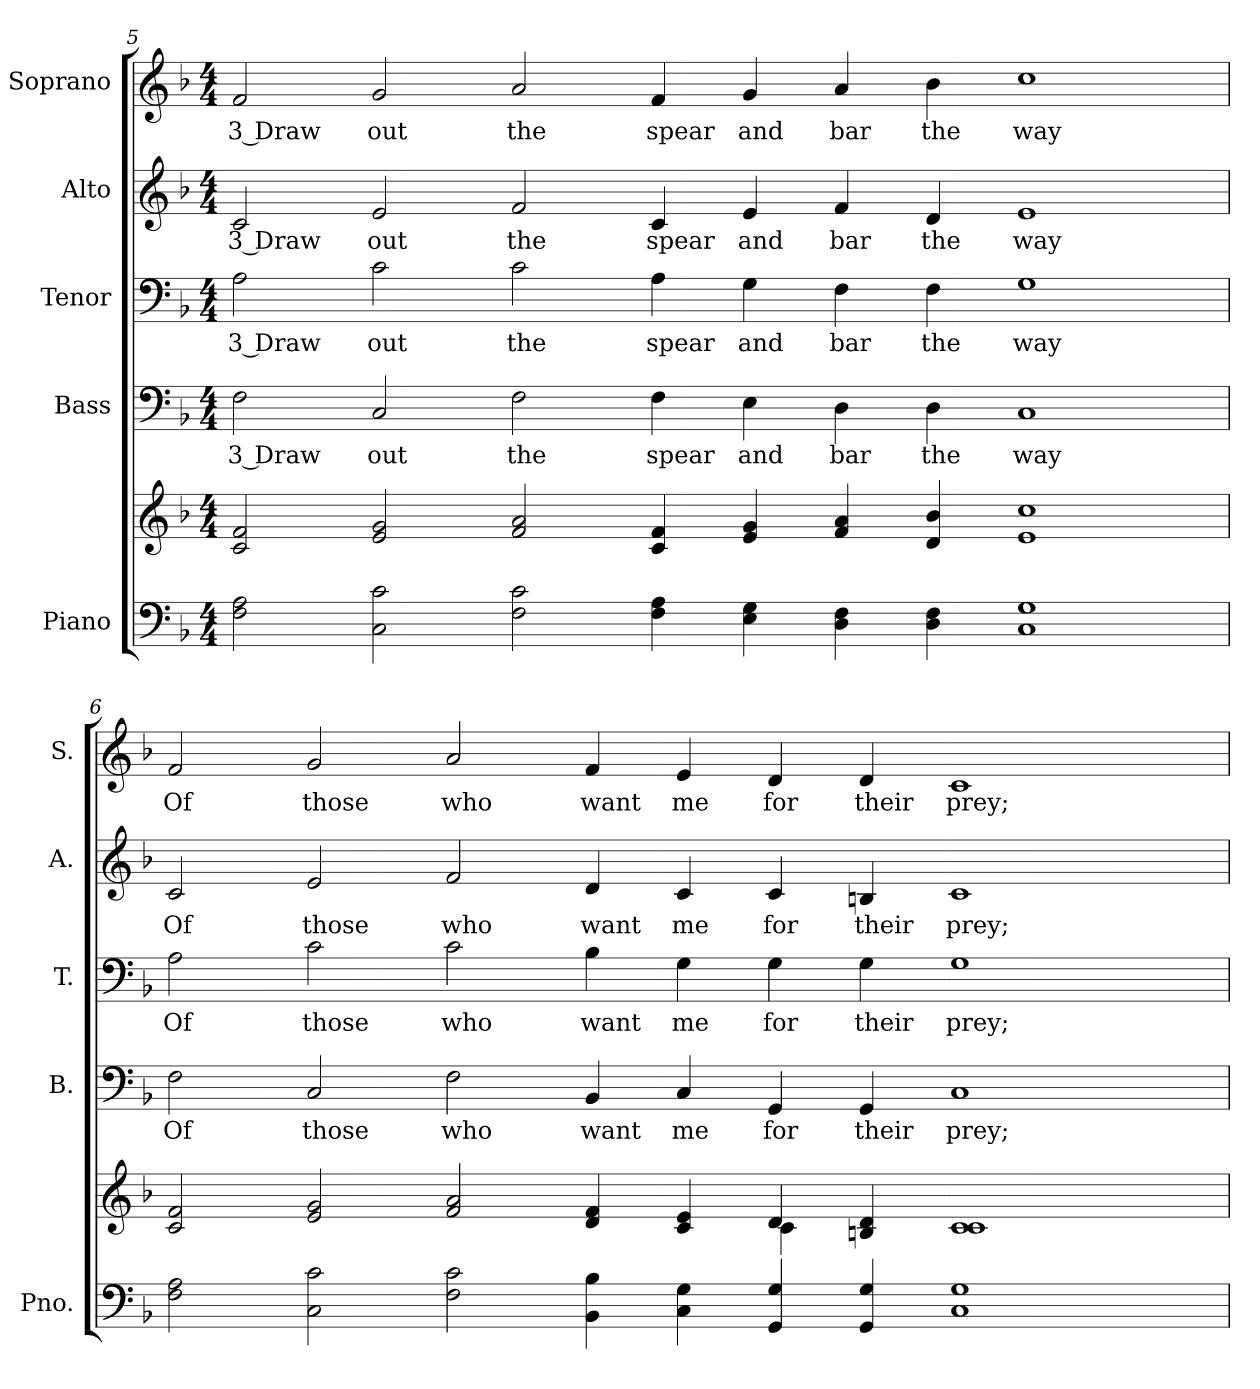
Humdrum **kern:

**kern	**kern	**kern	**text	**kern	**text	**kern	**text	**kern	**text
*part5	*part5	*part4	*part4	*part3	*part3	*part2	*part2	*part1	*part1
*staff6	*staff5	*staff4	*staff4	*staff3	*staff3	*staff2	*staff2	*staff1	*staff1
*I"Piano	*	*I"Bass	*	*I"Tenor	*	*I"Alto	*	*I"Soprano	*
*I'Pno.	*	*I'B.	*	*I'T.	*	*I'A.	*	*I'S.	*
!!LO:PB:g=z
*clefF4	*clefG2	*clefF4	*	*clefF4	*	*clefG2	*	*clefG2	*
*k[b-]	*k[b-]	*k[b-]	*	*k[b-]	*	*k[b-]	*	*k[b-]	*
*F:	*F:	*F:	*	*F:	*	*F:	*	*F:	*
*M4/4	*M4/4	*M4/4	*	*M4/4	*	*M4/4	*	*M4/4	*
=5	=5	=5	=5	=5	=5	=5	=5	=5	=5
!	!	!	!LO:LY:b:color=#000000	!	!	!	!	!	!
!	!	!	!	!	!LO:LY:b:color=#000000	!	!	!	!
!	!	!	!	!	!	!	!LO:LY:b:color=#000000	!	!
!	!	!	!	!	!	!	!	!	!LO:LY:b:color=#000000
2Fi\ 2Ai	2ci/ 2fi	2Fi\	3 Draw	2Ai\	3 Draw	2ci/	3 Draw	2fi/	3 Draw
!	!	!	!LO:LY:b:color=#000000	!	!	!	!	!	!
!	!	!	!	!	!LO:LY:b:color=#000000	!	!	!	!
!	!	!	!	!	!	!	!LO:LY:b:color=#000000	!	!
!	!	!	!	!	!	!	!	!	!LO:LY:b:color=#000000
2Ci\ 2ci	2ei/ 2gi	2Ci/	out	2ci\	out	2ei/	out	2gi/	out
!	!	!	!LO:LY:b:color=#000000	!	!	!	!	!	!
!	!	!	!	!	!LO:LY:b:color=#000000	!	!	!	!
!	!	!	!	!	!	!	!LO:LY:b:color=#000000	!	!
!	!	!	!	!	!	!	!	!	!LO:LY:b:color=#000000
2Fi\ 2ci	2fi/ 2ai	2Fi\	the	2ci\	the	2fi/	the	2ai/	the
!	!	!	!LO:LY:b:color=#000000	!	!	!	!	!	!
!	!	!	!	!	!LO:LY:b:color=#000000	!	!	!	!
!	!	!	!	!	!	!	!LO:LY:b:color=#000000	!	!
!	!	!	!	!	!	!	!	!	!LO:LY:b:color=#000000
4Fi\ 4Ai	4ci/ 4fi	4Fi\	spear	4Ai\	spear	4ci/	spear	4fi/	spear
!	!	!	!LO:LY:b:color=#000000	!	!	!	!	!	!
!	!	!	!	!	!LO:LY:b:color=#000000	!	!	!	!
!	!	!	!	!	!	!	!LO:LY:b:color=#000000	!	!
!	!	!	!	!	!	!	!	!	!LO:LY:b:color=#000000
4Ei\ 4Gi	4ei/ 4gi	4Ei\	and	4Gi\	and	4ei/	and	4gi/	and
!	!	!	!LO:LY:b:color=#000000	!	!	!	!	!	!
!	!	!	!	!	!LO:LY:b:color=#000000	!	!	!	!
!	!	!	!	!	!	!	!LO:LY:b:color=#000000	!	!
!	!	!	!	!	!	!	!	!	!LO:LY:b:color=#000000
4Di\ 4Fi	4fi/ 4ai	4Di\	bar	4Fi\	bar	4fi/	bar	4ai/	bar
!	!	!	!LO:LY:b:color=#000000	!	!	!	!	!	!
!	!	!	!	!	!LO:LY:b:color=#000000	!	!	!	!
!	!	!	!	!	!	!	!LO:LY:b:color=#000000	!	!
!	!	!	!	!	!	!	!	!	!LO:LY:b:color=#000000
4Di\ 4Fi	4di/ 4b-i	4Di\	the	4Fi\	the	4di/	the	4b-i\	the
!	!	!	!LO:LY:b:color=#000000	!	!	!	!	!	!
!	!	!	!	!	!LO:LY:b:color=#000000	!	!	!	!
!	!	!	!	!	!	!	!LO:LY:b:color=#000000	!	!
!	!	!	!	!	!	!	!	!	!LO:LY:b:color=#000000
1Ci 1Gi	1ei 1cci	1Ci	way	1Gi	way	1ei	way	1cci	way
!!LO:PB:g=z
=6	=6	=6	=6	=6	=6	=6	=6	=6	=6
*	*^	*	*	*	*	*	*	*	*
!	!	!	!	!LO:LY:b:color=#000000	!	!	!	!	!	!
!	!	!	!	!	!	!LO:LY:b:color=#000000	!	!	!	!
!	!	!	!	!	!	!	!	!LO:LY:b:color=#000000	!	!
!	!	!	!	!	!	!	!	!	!	!LO:LY:b:color=#000000
2Fi\ 2Ai	2ci/ 2fi	1ryy	2Fi\	Of	2Ai\	Of	2ci/	Of	2fi/	Of
!	!	!	!	!LO:LY:b:color=#000000	!	!	!	!	!	!
!	!	!	!	!	!	!LO:LY:b:color=#000000	!	!	!	!
!	!	!	!	!	!	!	!	!LO:LY:b:color=#000000	!	!
!	!	!	!	!	!	!	!	!	!	!LO:LY:b:color=#000000
2Ci\ 2ci	2ei/ 2gi	.	2Ci/	those	2ci\	those	2ei/	those	2gi/	those
!	!	!	!	!LO:LY:b:color=#000000	!	!	!	!	!	!
!	!	!	!	!	!	!LO:LY:b:color=#000000	!	!	!	!
!	!	!	!	!	!	!	!	!LO:LY:b:color=#000000	!	!
!	!	!	!	!	!	!	!	!	!	!LO:LY:b:color=#000000
2Fi\ 2ci	2fi/ 2ai	2ryy	2Fi\	who	2ci\	who	2fi/	who	2ai/	who
!	!	!	!	!LO:LY:b:color=#000000	!	!	!	!	!	!
!	!	!	!	!	!	!LO:LY:b:color=#000000	!	!	!	!
!	!	!	!	!	!	!	!	!LO:LY:b:color=#000000	!	!
!	!	!	!	!	!	!	!	!	!	!LO:LY:b:color=#000000
4BB-i\ 4B-i	4di/ 4fi	2ryy	4BB-i/	want	4B-i\	want	4di/	want	4fi/	want
!	!	!	!	!LO:LY:b:color=#000000	!	!	!	!	!	!
!	!	!	!	!	!	!LO:LY:b:color=#000000	!	!	!	!
!	!	!	!	!	!	!	!	!LO:LY:b:color=#000000	!	!
!	!	!	!	!	!	!	!	!	!	!LO:LY:b:color=#000000
4Ci\ 4Gi	4ci/ 4ei	.	4Ci/	me	4Gi\	me	4ci/	me	4ei/	me
!	!	!	!	!LO:LY:b:color=#000000	!	!	!	!	!	!
!	!	!	!	!	!	!LO:LY:b:color=#000000	!	!	!	!
!	!	!	!	!	!	!	!	!LO:LY:b:color=#000000	!	!
!	!	!	!	!	!	!	!	!	!	!LO:LY:b:color=#000000
4GGi/ 4Gi	4di/	4ci\	4GGi/	for	4Gi\	for	4ci/	for	4di/	for
!	!	!	!	!LO:LY:b:color=#000000	!	!	!	!	!	!
!	!	!	!	!	!	!LO:LY:b:color=#000000	!	!	!	!
!	!	!	!	!	!	!	!	!LO:LY:b:color=#000000	!	!
!	!	!	!	!	!	!	!	!	!	!LO:LY:b:color=#000000
4GGi/ 4Gi	4Bni/ 4di	4ryy	4GGi/	their	4Gi\	their	4Bni/	their	4di/	their
!	!	!	!	!LO:LY:b:color=#000000	!	!	!	!	!	!
!	!	!	!	!	!	!LO:LY:b:color=#000000	!	!	!	!
!	!	!	!	!	!	!	!	!LO:LY:b:color=#000000	!	!
!	!	!	!	!	!	!	!	!	!	!LO:LY:b:color=#000000
1Ci 1Gi	1ci 1ci	2ryy	1Ci	prey;	1Gi	prey;	1ci	prey;	1ci	prey;
.	.	2ryy	.	.	.	.	.	.	.	.
*	*v	*v	*	*	*	*	*	*	*	*
=	=	=	=	=	=	=	=	=	=
*-	*-	*-	*-	*-	*-	*-	*-	*-	*-
